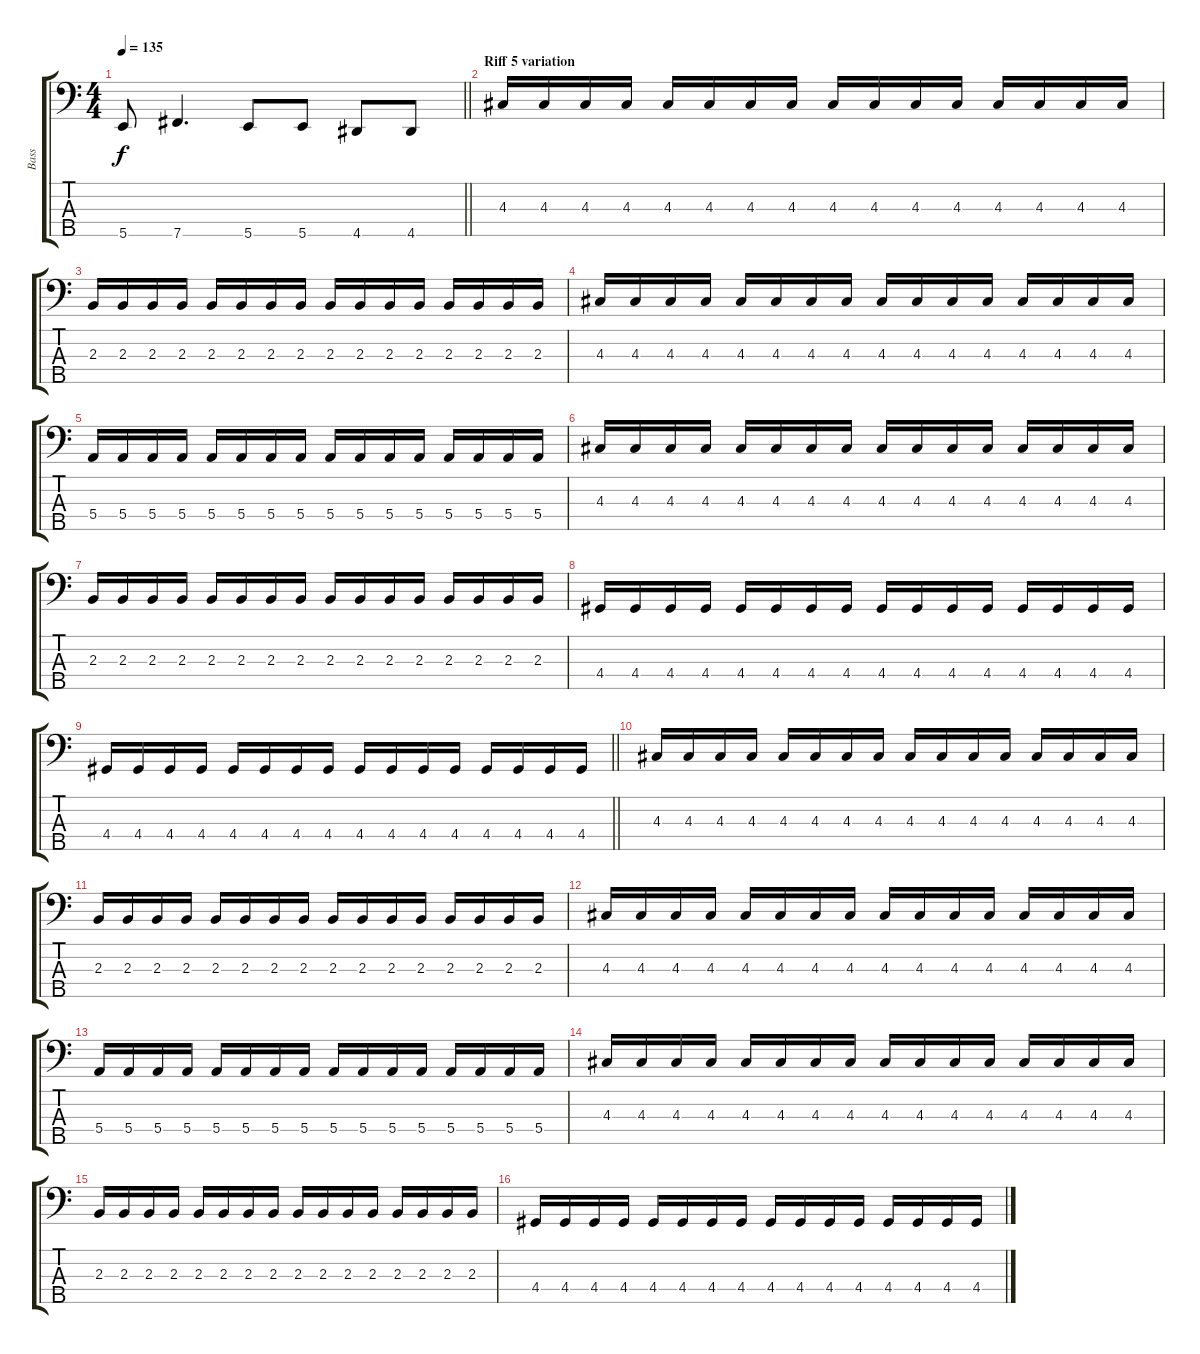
\track ("Bass" "Bass") {instrument electricbassfinger}
\staff {score tabs}
\tuning (G2 D2 A1 E1 B0) {hide}
\ts (4 4)
\tempo 135
\clef f4
\barLineRight lightlight
\ks c
5.5{t}.8{dy f} 7.5.4{d} 5.5.8 5.5.8 4.5.8 4.5.8 |
\section ("" "Riff 5 variation")
4.3.16{volume 13} 4.3.16 4.3.16 4.3.16 4.3.16 4.3.16 4.3.16 4.3.16 4.3.16 4.3.16 4.3.16 4.3.16 4.3.16 4.3.16 4.3.16 4.3.16 |
2.3.16 2.3.16 2.3.16 2.3.16 2.3.16 2.3.16 2.3.16 2.3.16 2.3.16 2.3.16 2.3.16 2.3.16 2.3.16 2.3.16 2.3.16 2.3.16 |
4.3.16 4.3.16 4.3.16 4.3.16 4.3.16 4.3.16 4.3.16 4.3.16 4.3.16 4.3.16 4.3.16 4.3.16 4.3.16 4.3.16 4.3.16 4.3.16 |
5.4.16 5.4.16 5.4.16 5.4.16 5.4.16 5.4.16 5.4.16 5.4.16 5.4.16 5.4.16 5.4.16 5.4.16 5.4.16 5.4.16 5.4.16 5.4.16 |
4.3.16 4.3.16 4.3.16 4.3.16 4.3.16 4.3.16 4.3.16 4.3.16 4.3.16 4.3.16 4.3.16 4.3.16 4.3.16 4.3.16 4.3.16 4.3.16 |
2.3.16 2.3.16 2.3.16 2.3.16 2.3.16 2.3.16 2.3.16 2.3.16 2.3.16 2.3.16 2.3.16 2.3.16 2.3.16 2.3.16 2.3.16 2.3.16 |
4.4.16 4.4.16 4.4.16 4.4.16 4.4.16 4.4.16 4.4.16 4.4.16 4.4.16 4.4.16 4.4.16 4.4.16 4.4.16 4.4.16 4.4.16 4.4.16 |
\barLineRight lightlight
4.4.16 4.4.16 4.4.16 4.4.16 4.4.16 4.4.16 4.4.16 4.4.16 4.4.16 4.4.16 4.4.16 4.4.16 4.4.16 4.4.16 4.4.16 4.4.16 |
\section ("" "")
4.3.16 4.3.16 4.3.16 4.3.16 4.3.16 4.3.16 4.3.16 4.3.16 4.3.16 4.3.16 4.3.16 4.3.16 4.3.16 4.3.16 4.3.16 4.3.16 |
2.3.16 2.3.16 2.3.16 2.3.16 2.3.16 2.3.16 2.3.16 2.3.16 2.3.16 2.3.16 2.3.16 2.3.16 2.3.16 2.3.16 2.3.16 2.3.16 |
4.3.16 4.3.16 4.3.16 4.3.16 4.3.16 4.3.16 4.3.16 4.3.16 4.3.16 4.3.16 4.3.16 4.3.16 4.3.16 4.3.16 4.3.16 4.3.16 |
5.4.16 5.4.16 5.4.16 5.4.16 5.4.16 5.4.16 5.4.16 5.4.16 5.4.16 5.4.16 5.4.16 5.4.16 5.4.16 5.4.16 5.4.16 5.4.16 |
4.3.16 4.3.16 4.3.16 4.3.16 4.3.16 4.3.16 4.3.16 4.3.16 4.3.16 4.3.16 4.3.16 4.3.16 4.3.16 4.3.16 4.3.16 4.3.16 |
2.3.16 2.3.16 2.3.16 2.3.16 2.3.16 2.3.16 2.3.16 2.3.16 2.3.16 2.3.16 2.3.16 2.3.16 2.3.16 2.3.16 2.3.16 2.3.16 |
4.4.16 4.4.16 4.4.16 4.4.16 4.4.16 4.4.16 4.4.16 4.4.16 4.4.16 4.4.16 4.4.16 4.4.16 4.4.16 4.4.16 4.4.16 4.4.16
